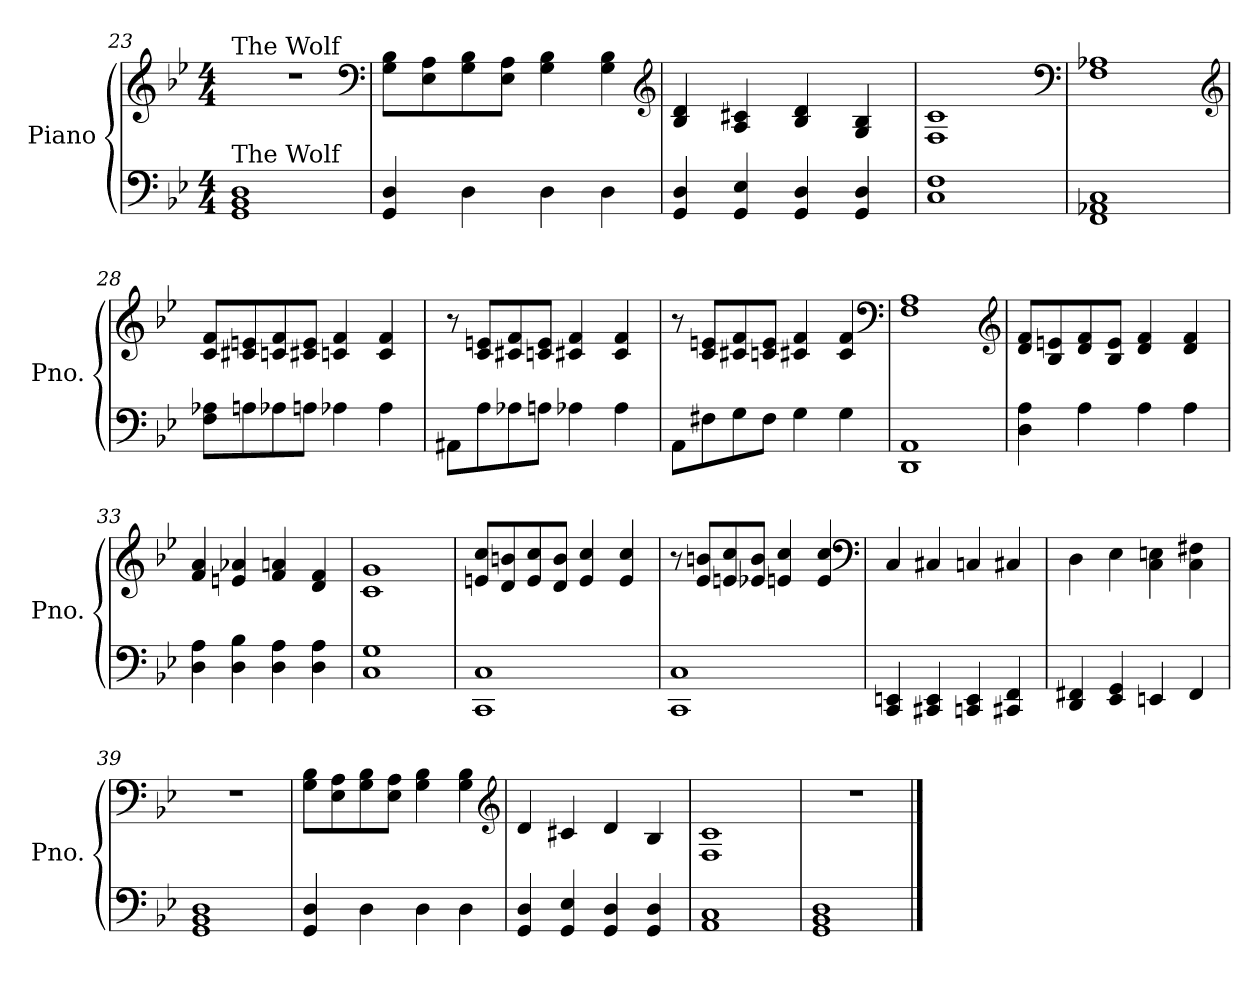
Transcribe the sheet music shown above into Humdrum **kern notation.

**kern	**kern
*part1	*part1
*staff2	*staff1
*I"Piano	*
*I'Pno.	*
!!LO:PB:g=z
*clefF4	*clefG2
*k[b-e-]	*k[b-e-]
*B-:	*B-:
*M4/4	*M4/4
=23	=23
!	!LO:TX:a:t=The Wolf
!LO:TX:a:t=The Wolf	!
1GG 1BB- 1D	1r
*	*clefF4
=24	=24
4GG/ 4D/	8G\ 8B-\L
.	8E-\ 8A\
4D\	8G\ 8B-\
.	8E-\ 8A\J
4D\	4G\ 4B-\
4D\	4G\ 4B-\
*	*clefG2
=25	=25
4GG/ 4D/	4B-/ 4d/
4GG/ 4E-/	4A/ 4c#X/
4GG/ 4D/	4B-/ 4d/
4GG/ 4D/	4G/ 4B-/
=26	=26
1C 1F	1F 1c
*	*clefF4
=27	=27
1FF 1AA-X 1C	1F 1A-X
*	*clefG2
=28	=28
8F\ 8A-X\L	8c/ 8f/L
8An\	8c#X/ 8en/
8A-X\	8cn/ 8f/
8An\J	8c#X/ 8e/J
4A-X\	4cn/ 4f/
4A-\	4c/ 4f/
=29	=29
8AA#X\L	8r
8A\	8c/ 8en/L
8A-X\	8c#X/ 8f/
8An\J	8cn/ 8e/J
4A-X\	4c#X/ 4f/
4A-\	4c#/ 4f/
!!LO:LB:g=z
=30	=30
8AA\L	8r
8F#X\	8c/ 8en/L
8G\	8c#X/ 8f/
8F#\J	8cn/ 8e/J
4G\	4c#X/ 4f/
4G\	4c#/ 4f/
*	*clefF4
=31	=31
1DD 1AA	1F 1A
*	*clefG2
=32	=32
4D\ 4A\	8d/ 8f/L
.	8B-/ 8en/
4A\	8d/ 8f/
.	8B-/ 8e/J
4A\	4d/ 4f/
4A\	4d/ 4f/
=33	=33
4D\ 4A\	4f/ 4a/
4D\ 4B-\	4en/ 4a-X/
4D\ 4A\	4f/ 4an/
4D\ 4A\	4d/ 4f/
=34	=34
1C 1G	1c 1g
=35	=35
1CC 1C	8en/ 8cc/L
.	8d/ 8bn/
.	8e/ 8cc/
.	8d/ 8b/J
.	4e/ 4cc/
.	4e/ 4cc/
!!LO:LB:g=z
=36	=36
1CC 1C	8r
.	8e-/ 8bn/L
.	8en/ 8cc/
.	8e-X/ 8b/J
.	4en/ 4cc/
.	4e/ 4cc/
*	*clefF4
=37	=37
4CC/ 4EEn/	4C/
4CC#X/ 4EE/	4C#X/
4CCn/ 4EE/	4Cn/
4CC#X/ 4FF/	4C#X/
=38	=38
4DD/ 4FF#X/	4D\
4EE-/ 4GG/	4E-\
4EEn/	4C\ 4En\
4FF#/	4C\ 4F#X\
=39	=39
1GG 1BB- 1D	1r
=40	=40
4GG/ 4D/	8G\ 8B-\L
.	8E-\ 8A\
4D\	8G\ 8B-\
.	8E-\ 8A\J
4D\	4G\ 4B-\
4D\	4G\ 4B-\
*	*clefG2
=41	=41
4GG/ 4D/	4d/
4GG/ 4E-/	4c#X/
4GG/ 4D/	4d/
4GG/ 4D/	4B-/
=42	=42
1AA 1C	1F 1c
!!LO:LB:g=z
=43	=43
1GG 1BB- 1D	1r
==	==
*-	*-
